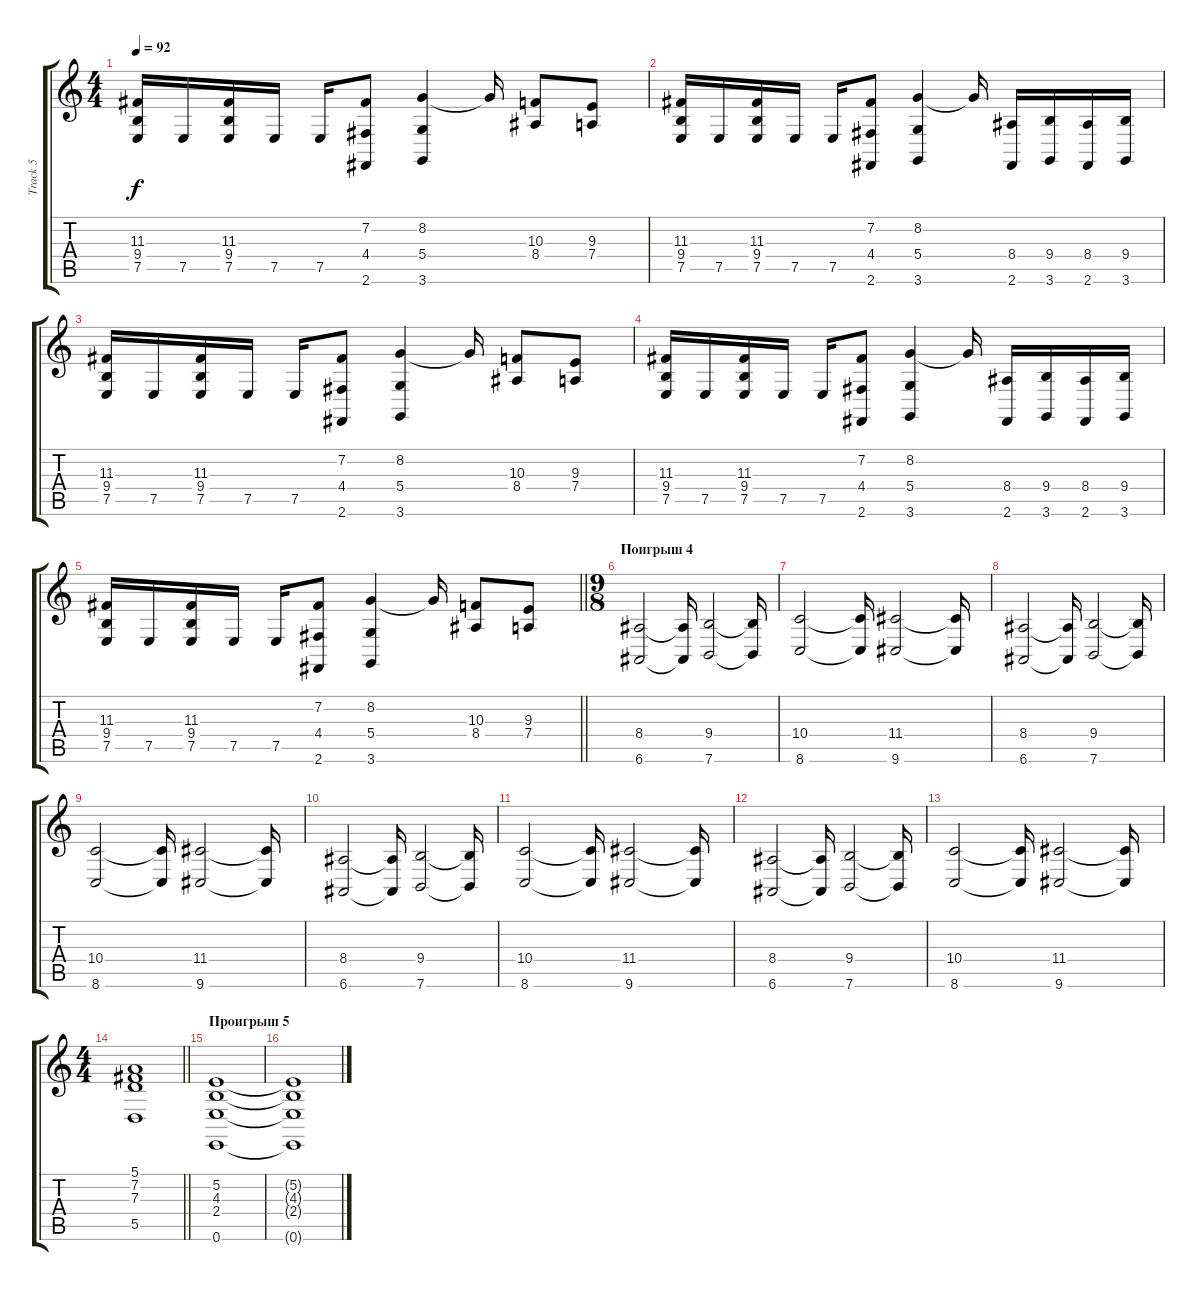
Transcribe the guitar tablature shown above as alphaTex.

\track ("Track 5" "Track 5") {instrument stringensemble1}
\staff {score tabs}
\tuning (E4 B3 G3 D3 A2 E2) {hide}
\ts (4 4)
\tempo 92
\clef g2
\ks c
(11.3 9.4 7.5).16{dy f} 7.5.16 (11.3 9.4 7.5).16 7.5.16 7.5.16 (7.2 4.4 2.6).8 (8.2 5.4 3.6).4 8.2{t}.16 (10.3 8.4).8 (9.3 7.4).8 |
(11.3 9.4 7.5).16 7.5.16 (11.3 9.4 7.5).16 7.5.16 7.5.16 (7.2 4.4 2.6).8 (8.2 5.4 3.6).4 8.2{t}.16 (8.4 2.6).16 (9.4 3.6).16 (8.4 2.6).16 (9.4 3.6).16 |
(11.3 9.4 7.5).16 7.5.16 (11.3 9.4 7.5).16 7.5.16 7.5.16 (7.2 4.4 2.6).8 (8.2 5.4 3.6).4 8.2{t}.16 (10.3 8.4).8 (9.3 7.4).8 |
(11.3 9.4 7.5).16 7.5.16 (11.3 9.4 7.5).16 7.5.16 7.5.16 (7.2 4.4 2.6).8 (8.2 5.4 3.6).4 8.2{t}.16 (8.4 2.6).16 (9.4 3.6).16 (8.4 2.6).16 (9.4 3.6).16 |
\barLineRight lightlight
(11.3 9.4 7.5).16 7.5.16 (11.3 9.4 7.5).16 7.5.16 7.5.16 (7.2 4.4 2.6).8 (8.2 5.4 3.6).4 8.2{t}.16 (10.3 8.4).8 (9.3 7.4).8 |
\ts (9 8)
\section ("" "Поигрыш 4")
(8.4 6.6).2 (8.4{t} 6.6{t}).16 (9.4 7.6).2 (9.4{t} 7.6{t}).16 |
(10.4 8.6).2 (10.4{t} 8.6{t}).16 (11.4 9.6).2 (11.4{t} 9.6{t}).16 |
(8.4 6.6).2 (8.4{t} 6.6{t}).16 (9.4 7.6).2 (9.4{t} 7.6{t}).16 |
(10.4 8.6).2 (10.4{t} 8.6{t}).16 (11.4 9.6).2 (11.4{t} 9.6{t}).16 |
(8.4 6.6).2 (8.4{t} 6.6{t}).16 (9.4 7.6).2 (9.4{t} 7.6{t}).16 |
(10.4 8.6).2 (10.4{t} 8.6{t}).16 (11.4 9.6).2 (11.4{t} 9.6{t}).16 |
(8.4 6.6).2 (8.4{t} 6.6{t}).16 (9.4 7.6).2 (9.4{t} 7.6{t}).16 |
(10.4 8.6).2 (10.4{t} 8.6{t}).16 (11.4 9.6).2 (11.4{t} 9.6{t}).16 |
\ts (4 4)
\barLineRight lightlight
(5.1 7.2 7.3 5.5).1 |
\section ("" "Проигрыш 5")
(5.2 4.3 2.4 0.6).1 |
(5.2{t} 4.3{t} 2.4{t} 0.6{t}).1
